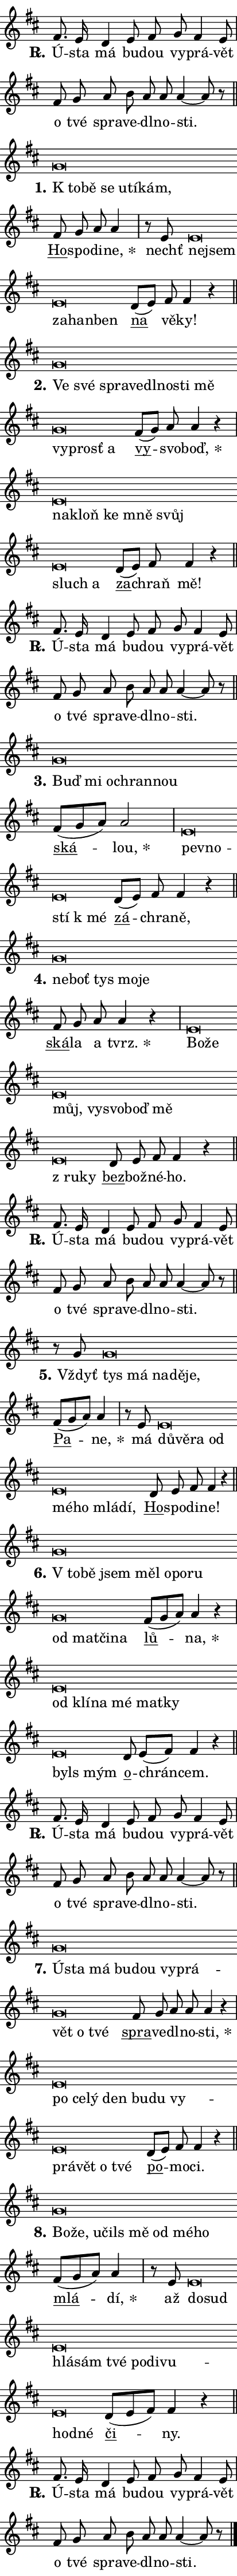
\version "2.22.1"
\header { tagline = "" }
\paper {
  indent = 0\cm
  top-margin = 0\cm
  right-margin = 0\cm
  bottom-margin = 0\cm
  left-margin = 0\cm
  paper-width = 7\cm
  page-breaking = #ly:one-page-breaking
  system-system-spacing.basic-distance = #11
  score-system-spacing.basic-distance = #11.3
  ragged-last = ##f
}


%% Author: Thomas Morley
%% https://lists.gnu.org/archive/html/lilypond-user/2020-05/msg00002.html
#(define (line-position grob)
"Returns position of @var[grob} in current system:
   @code{'start}, if at first time-step
   @code{'end}, if at last time-step
   @code{'middle} otherwise
"
  (let* ((col (ly:item-get-column grob))
         (ln (ly:grob-object col 'left-neighbor))
         (rn (ly:grob-object col 'right-neighbor))
         (col-to-check-left (if (ly:grob? ln) ln col))
         (col-to-check-right (if (ly:grob? rn) rn col))
         (break-dir-left
           (and
             (ly:grob-property col-to-check-left 'non-musical #f)
             (ly:item-break-dir col-to-check-left)))
         (break-dir-right
           (and
             (ly:grob-property col-to-check-right 'non-musical #f)
             (ly:item-break-dir col-to-check-right))))
        (cond ((eqv? 1 break-dir-left) 'start)
              ((eqv? -1 break-dir-right) 'end)
              (else 'middle))))

#(define (tranparent-at-line-position vctor)
  (lambda (grob)
  "Relying on @code{line-position} select the relevant enry from @var{vctor}.
Used to determine transparency,"
    (case (line-position grob)
      ((end) (not (vector-ref vctor 0)))
      ((middle) (not (vector-ref vctor 1)))
      ((start) (not (vector-ref vctor 2))))))

noteHeadBreakVisibility =
#(define-music-function (break-visibility)(vector?)
"Makes @code{NoteHead}s transparent relying on @var{break-visibility}"
#{
  \override NoteHead.transparent =
    #(tranparent-at-line-position break-visibility)
#})

#(define delete-ledgers-for-transparent-note-heads
  (lambda (grob)
    "Reads whether a @code{NoteHead} is transparent.
If so this @code{NoteHead} is removed from @code{'note-heads} from
@var{grob}, which is supposed to be @code{LedgerLineSpanner}.
As a result ledgers are not printed for this @code{NoteHead}"
    (let* ((nhds-array (ly:grob-object grob 'note-heads))
           (nhds-list
             (if (ly:grob-array? nhds-array)
                 (ly:grob-array->list nhds-array)
                 '()))
           ;; Relies on the transparent-property being done before
           ;; Staff.LedgerLineSpanner.after-line-breaking is executed.
           ;; This is fragile ...
           (to-keep
             (remove
               (lambda (nhd)
                 (ly:grob-property nhd 'transparent #f))
               nhds-list)))
      ;; TODO find a better method to iterate over grob-arrays, similiar
      ;; to filter/remove etc for lists
      ;; For now rebuilt from scratch
      (set! (ly:grob-object grob 'note-heads)  '())
      (for-each
        (lambda (nhd)
          (ly:pointer-group-interface::add-grob grob 'note-heads nhd))
        to-keep))))

hideNotes = {
  \noteHeadBreakVisibility #begin-of-line-visible
}
unHideNotes = {
  \noteHeadBreakVisibility #all-visible
}

% work-around for resetting accidentals
% https://lilypond.org/doc/v2.23/Documentation/notation/displaying-rhythms#unmetered-music
cadenzaMeasure = {
  \cadenzaOff
  \partial 1024 s1024
  \cadenzaOn
}

#(define-markup-command (accent layout props text) (markup?)
  "Underline accented syllable"
  (interpret-markup layout props
    #{\markup \override #'(offset . 4.3) \underline { #text }#}))

responsum = \markup \concat {
  "R" \hspace #-1.05 \path #0.1 #'((moveto 0 0.07) (lineto 0.9 0.8)) \hspace #0.05 "."
}

\layout {
    \context {
        \Staff
        \remove "Time_signature_engraver"
        \override LedgerLineSpanner.after-line-breaking = #delete-ledgers-for-transparent-note-heads
    }
    \context {
        \Voice {
            \override NoteHead.output-attributes = #'((class . "notehead"))
            \override Hairpin.height = #0.55
        }
    }
    \context {
        \Lyrics {
            \override StanzaNumber.output-attributes = #'((class . "stanzanumber"))
            \override LyricSpace.minimum-distance = #0.9
            \override LyricText.font-name = #"TeX Gyre Schola"
            \override LyricText.font-size = 1
            \override StanzaNumber.font-name = #"TeX Gyre Schola Bold"
            \override StanzaNumber.font-size = 1
        }
    }
}

% magnetic-lyrics.ily
%
%   written by
%     Jean Abou Samra <jean@abou-samra.fr>
%     Werner Lemberg <wl@gnu.org>
%
%   adapted by
%     Jiri Hon <jiri.hon@gmail.com>
%
% Version 2022-Apr-15

% https://www.mail-archive.com/lilypond-user@gnu.org/msg149350.html

#(define (Left_hyphen_pointer_engraver context)
   "Collect syllable-hyphen-syllable occurrences in lyrics and store
them in properties.  This engraver only looks to the left.  For
example, if the lyrics input is @code{foo -- bar}, it does the
following.

@itemize @bullet
@item
Set the @code{text} property of the @code{LyricHyphen} grob between
@q{foo} and @q{bar} to @code{foo}.

@item
Set the @code{left-hyphen} property of the @code{LyricText} grob with
text @q{foo} to the @code{LyricHyphen} grob between @q{foo} and
@q{bar}.
@end itemize

Use this auxiliary engraver in combination with the
@code{lyric-@/text::@/apply-@/magnetic-@/offset!} hook."
   (let ((hyphen #f)
         (text #f))
     (make-engraver
      (acknowledgers
       ((lyric-syllable-interface engraver grob source-engraver)
        (set! text grob)))
      (end-acknowledgers
       ((lyric-hyphen-interface engraver grob source-engraver)
        ;(when (not (grob::has-interface grob 'lyric-space-interface))
          (set! hyphen grob)));)
      ((stop-translation-timestep engraver)
       (when (and text hyphen)
         (ly:grob-set-object! text 'left-hyphen hyphen))
       (set! text #f)
       (set! hyphen #f)))))

#(define (lyric-text::apply-magnetic-offset! grob)
   "If the space between two syllables is less than the value in
property @code{LyricText@/.details@/.squash-threshold}, move the right
syllable to the left so that it gets concatenated with the left
syllable.

Use this function as a hook for
@code{LyricText@/.after-@/line-@/breaking} if the
@code{Left_@/hyphen_@/pointer_@/engraver} is active."
   (let ((hyphen (ly:grob-object grob 'left-hyphen #f)))
     (when hyphen
       (let ((left-text (ly:spanner-bound hyphen LEFT)))
         (when (grob::has-interface left-text 'lyric-syllable-interface)
           (let* ((common (ly:grob-common-refpoint grob left-text X))
                  (this-x-ext (ly:grob-extent grob common X))
                  (left-x-ext
                   (begin
                     ;; Trigger magnetism for left-text.
                     (ly:grob-property left-text 'after-line-breaking)
                     (ly:grob-extent left-text common X)))
                  ;; `delta` is the gap width between two syllables.
                  (delta (- (interval-start this-x-ext)
                            (interval-end left-x-ext)))
                  (details (ly:grob-property grob 'details))
                  (threshold (assoc-get 'squash-threshold details 0.2)))
             (when (< delta threshold)
               (let* (;; We have to manipulate the input text so that
                      ;; ligatures crossing syllable boundaries are not
                      ;; disabled.  For languages based on the Latin
                      ;; script this is essentially a beautification.
                      ;; However, for non-Western scripts it can be a
                      ;; necessity.
                      (lt (ly:grob-property left-text 'text))
                      (rt (ly:grob-property grob 'text))
                      (is-space (grob::has-interface hyphen 'lyric-space-interface))
                      (space (if is-space " " ""))
                      (space-markup (grob-interpret-markup grob " "))
                      (space-size (interval-length (ly:stencil-extent space-markup X)))
                      (extra-delta (if is-space space-size 0))
                      ;; Append new syllable.
                      (ltrt-space (if (and (string? lt) (string? rt))
                                (string-append lt space rt)
                                (make-concat-markup (list lt space rt))))
                      ;; Right-align `ltrt` to the right side.
                      (ltrt-space-markup (grob-interpret-markup
                               grob
                               (make-translate-markup
                                (cons (interval-length this-x-ext) 0)
                                (make-right-align-markup ltrt-space)))))
                 (begin
                   ;; Don't print `left-text`.
                   (ly:grob-set-property! left-text 'stencil #f)
                   ;; Set text and stencil (which holds all collected
                   ;; syllables so far) and shift it to the left.
                   (ly:grob-set-property! grob 'text ltrt-space)
                   (ly:grob-set-property! grob 'stencil ltrt-space-markup)
                   (ly:grob-translate-axis! grob (- (- delta extra-delta)) X))))))))))


#(define (lyric-hyphen::displace-bounds-first grob)
   ;; Make very sure this callback isn't triggered too early.
   (let ((left (ly:spanner-bound grob LEFT))
         (right (ly:spanner-bound grob RIGHT)))
     (ly:grob-property left 'after-line-breaking)
     (ly:grob-property right 'after-line-breaking)
     (ly:lyric-hyphen::print grob)))

squashThreshold = #0.4

\layout {
  \context {
    \Lyrics
    \consists #Left_hyphen_pointer_engraver
    \override LyricText.after-line-breaking =
      #lyric-text::apply-magnetic-offset!
    \override LyricHyphen.stencil = #lyric-hyphen::displace-bounds-first
    \override LyricText.details.squash-threshold = \squashThreshold
    \override LyricHyphen.minimum-distance = 0
    \override LyricHyphen.minimum-length = \squashThreshold
  }
}

squash = \override LyricText.details.squash-threshold = 9999
unSquash = \override LyricText.details.squash-threshold = \squashThreshold

left = \override LyricText.self-alignment-X = #LEFT
unLeft = \revert LyricText.self-alignment-X

starOffset = #(lambda (grob) 
                (let ((x_offset (ly:self-alignment-interface::aligned-on-x-parent grob)))
                  (if (= x_offset 0) 0 (+ x_offset 1.2))))

star = #(define-music-function (syllable)(string?)
"Append star separator at the end of a syllable"
#{
  \once \override LyricText.X-offset = #starOffset
  \lyricmode { \markup {
    #syllable
    \override #'((font-name . "TeX Gyre Schola Bold")) \hspace #0.2 \lower #0.65 \larger "*"
  } }
#})

starAccent = #(define-music-function (syllable)(string?)
"Append star separator at the end of a syllable and make accent"
#{
  \once \override LyricText.X-offset = #starOffset
  \lyricmode { \markup {
    \accent #syllable
    \override #'((font-name . "TeX Gyre Schola Bold")) \hspace #0.2 \lower #0.65 \larger "*"
  } }
#})

breath = #(define-music-function (syllable)(string?)
"Append breathing indicator at the end of a syllable"
#{
  \lyricmode { \markup { #syllable "+" } }
#})

optionalBreath = #(define-music-function (syllable)(string?)
"Append optional breathing indicator at the end of a syllable"
#{
  \lyricmode { \markup { #syllable "(+)" } }
#})


\score {
    <<
        \new Voice = "melody" { \cadenzaOn \key d \major \relative { fis'8. e16 d4 \bar "" e8 fis \bar "" g fis4 e8 \cadenzaMeasure \bar "|" fis g \bar "" a b \bar "" a a a4~ a8 r \cadenzaMeasure \bar "||" \break } }
        \new Lyrics \lyricsto "melody" { \lyricmode { \set stanza = \responsum
Ú -- sta má bu -- dou vy -- prá -- vět o tvé spra -- ve -- dl -- no -- sti. } }
    >>
    \layout {}
}

\score {
    <<
        \new Voice = "melody" { \cadenzaOn \key d \major \relative { g'\breve*1/16 \hideNotes \breve*1/16 \bar "" \breve*1/16 \bar "" \breve*1/16 \bar "" \breve*1/16 \breve*1/16 \bar "" \unHideNotes \bar "" fis8 g a a4 \cadenzaMeasure \bar "|" r8 e8 e\breve*1/16 \hideNotes \breve*1/16 \bar "" \breve*1/16 \bar "" \breve*1/16 \breve*1/16 \bar "" \unHideNotes \bar "" d8[( e)] fis fis4 r \cadenzaMeasure \bar "||" \break } }
        \new Lyrics \lyricsto "melody" { \lyricmode { \set stanza = "1."
\left "K to" -- \squash bě se u -- tí -- kám, \unLeft \unSquash \markup \accent Ho -- spo -- di -- \star ne, nechť \left nej -- \squash sem za -- han -- ben \unLeft \unSquash \markup \accent na vě -- ky! } }
    >>
    \layout {}
}

\score {
    <<
        \new Voice = "melody" { \cadenzaOn \key d \major \relative { g'\breve*1/16 \hideNotes \breve*1/16 \bar "" \breve*1/16 \bar "" \breve*1/16 \bar "" \breve*1/16 \bar "" \breve*1/16 \bar "" \breve*1/16 \bar "" \breve*1/16 \bar "" \breve*1/16 \bar "" \breve*1/16 \breve*1/16 \bar "" \unHideNotes \bar "" fis8[( g)] a a4 r \cadenzaMeasure \bar "|" e\breve*1/16 \hideNotes \breve*1/16 \bar "" \breve*1/16 \bar "" \breve*1/16 \bar "" \breve*1/16 \bar "" \breve*1/16 \breve*1/16 \bar "" \unHideNotes \bar "" d8[( e)] fis fis4 r \cadenzaMeasure \bar "||" \break } }
        \new Lyrics \lyricsto "melody" { \lyricmode { \set stanza = "2."
\left Ve \squash své spra -- ve -- dl -- no -- sti mě vy -- prosť a \unLeft \unSquash \markup \accent vy -- svo -- \star boď, \left na -- \squash kloň ke mně svůj sluch a \unLeft \unSquash \markup \accent za -- chraň mě! } }
    >>
    \layout {}
}

\score {
    <<
        \new Voice = "melody" { \cadenzaOn \key d \major \relative { fis'8. e16 d4 \bar "" e8 fis \bar "" g fis4 e8 \cadenzaMeasure \bar "|" fis g \bar "" a b \bar "" a a a4~ a8 r \cadenzaMeasure \bar "||" \break } }
        \new Lyrics \lyricsto "melody" { \lyricmode { \set stanza = \responsum
Ú -- sta má bu -- dou vy -- prá -- vět o tvé spra -- ve -- dl -- no -- sti. } }
    >>
    \layout {}
}

\score {
    <<
        \new Voice = "melody" { \cadenzaOn \key d \major \relative { g'\breve*1/16 \hideNotes \breve*1/16 \bar "" \breve*1/16 \bar "" \breve*1/16 \breve*1/16 \bar "" \unHideNotes \bar "" fis8[( g a)] a2 \cadenzaMeasure \bar "|" e\breve*1/16 \hideNotes \breve*1/16 \bar "" \breve*1/16 \breve*1/16 \bar "" \unHideNotes \bar "" d8[( e)] fis fis4 r \cadenzaMeasure \bar "||" \break } }
        \new Lyrics \lyricsto "melody" { \lyricmode { \set stanza = "3."
\left Buď \squash mi o -- chran -- nou \unLeft \unSquash \markup \accent ská -- \star lou, \left pev -- \squash no -- stí "k mé" \unLeft \unSquash \markup \accent zá -- chra -- ně, } }
    >>
    \layout {}
}

\score {
    <<
        \new Voice = "melody" { \cadenzaOn \key d \major \relative { g'\breve*1/16 \hideNotes \breve*1/16 \bar "" \breve*1/16 \bar "" \breve*1/16 \breve*1/16 \bar "" \unHideNotes \bar "" fis8 g a a4 r \cadenzaMeasure \bar "|" e\breve*1/16 \hideNotes \breve*1/16 \bar "" \breve*1/16 \bar "" \breve*1/16 \bar "" \breve*1/16 \bar "" \breve*1/16 \bar "" \breve*1/16 \bar "" \breve*1/16 \breve*1/16 \bar "" \unHideNotes \bar "" d8 e fis fis4 r \cadenzaMeasure \bar "||" \break } }
        \new Lyrics \lyricsto "melody" { \lyricmode { \set stanza = "4."
\left ne -- \squash boť tys mo -- je \unLeft \unSquash \markup \accent ská -- la a \star tvrz. \left Bo -- \squash že můj, vy -- svo -- boď mě "z ru" -- ky \unLeft \unSquash \markup \accent bez -- bož -- né -- ho. } }
    >>
    \layout {}
}

\score {
    <<
        \new Voice = "melody" { \cadenzaOn \key d \major \relative { fis'8. e16 d4 \bar "" e8 fis \bar "" g fis4 e8 \cadenzaMeasure \bar "|" fis g \bar "" a b \bar "" a a a4~ a8 r \cadenzaMeasure \bar "||" \break } }
        \new Lyrics \lyricsto "melody" { \lyricmode { \set stanza = \responsum
Ú -- sta má bu -- dou vy -- prá -- vět o tvé spra -- ve -- dl -- no -- sti. } }
    >>
    \layout {}
}

\score {
    <<
        \new Voice = "melody" { \cadenzaOn \key d \major \relative { r8 g'8 g\breve*1/16 \hideNotes \breve*1/16 \bar "" \breve*1/16 \bar "" \breve*1/16 \breve*1/16 \bar "" \unHideNotes \bar "" fis8[( g a)] a4 \cadenzaMeasure \bar "|" r8 e8 e\breve*1/16 \hideNotes \breve*1/16 \bar "" \breve*1/16 \bar "" \breve*1/16 \bar "" \breve*1/16 \bar "" \breve*1/16 \bar "" \breve*1/16 \breve*1/16 \bar "" \unHideNotes \bar "" d8 e fis fis4 r \cadenzaMeasure \bar "||" \break } }
        \new Lyrics \lyricsto "melody" { \lyricmode { \set stanza = "5."
Vždyť \left tys \squash má na -- dě -- je, \unLeft \unSquash \markup \accent Pa -- \star ne, má \left dů -- \squash vě -- ra od mé -- ho mlá -- dí, \unLeft \unSquash \markup \accent Ho -- spo -- di -- ne! } }
    >>
    \layout {}
}

\score {
    <<
        \new Voice = "melody" { \cadenzaOn \key d \major \relative { g'\breve*1/16 \hideNotes \breve*1/16 \bar "" \breve*1/16 \bar "" \breve*1/16 \bar "" \breve*1/16 \bar "" \breve*1/16 \bar "" \breve*1/16 \bar "" \breve*1/16 \bar "" \breve*1/16 \bar "" \breve*1/16 \breve*1/16 \bar "" \unHideNotes \bar "" fis8[( g a)] a4 r \cadenzaMeasure \bar "|" e\breve*1/16 \hideNotes \breve*1/16 \bar "" \breve*1/16 \bar "" \breve*1/16 \bar "" \breve*1/16 \bar "" \breve*1/16 \bar "" \breve*1/16 \breve*1/16 \bar "" \unHideNotes \bar "" d8 e[( fis)] fis4 r \cadenzaMeasure \bar "||" \break } }
        \new Lyrics \lyricsto "melody" { \lyricmode { \set stanza = "6."
\left "V to" -- \squash bě jsem měl o -- po -- ru od mat -- či -- na \unLeft \unSquash \markup \accent lů -- \star na, \left od \squash klí -- na mé mat -- ky byls mým \unLeft \unSquash \markup \accent o -- chrán -- cem. } }
    >>
    \layout {}
}

\score {
    <<
        \new Voice = "melody" { \cadenzaOn \key d \major \relative { fis'8. e16 d4 \bar "" e8 fis \bar "" g fis4 e8 \cadenzaMeasure \bar "|" fis g \bar "" a b \bar "" a a a4~ a8 r \cadenzaMeasure \bar "||" \break } }
        \new Lyrics \lyricsto "melody" { \lyricmode { \set stanza = \responsum
Ú -- sta má bu -- dou vy -- prá -- vět o tvé spra -- ve -- dl -- no -- sti. } }
    >>
    \layout {}
}

\score {
    <<
        \new Voice = "melody" { \cadenzaOn \key d \major \relative { g'\breve*1/16 \hideNotes \breve*1/16 \bar "" \breve*1/16 \bar "" \breve*1/16 \bar "" \breve*1/16 \bar "" \breve*1/16 \bar "" \breve*1/16 \bar "" \breve*1/16 \bar "" \breve*1/16 \breve*1/16 \bar "" \unHideNotes \bar "" fis8 g a a a4 r \cadenzaMeasure \bar "|" e\breve*1/16 \hideNotes \breve*1/16 \bar "" \breve*1/16 \bar "" \breve*1/16 \bar "" \breve*1/16 \bar "" \breve*1/16 \bar "" \breve*1/16 \bar "" \breve*1/16 \bar "" \breve*1/16 \bar "" \breve*1/16 \breve*1/16 \bar "" \unHideNotes \bar "" d8[( e)] fis fis4 r \cadenzaMeasure \bar "||" \break } }
        \new Lyrics \lyricsto "melody" { \lyricmode { \set stanza = "7."
\left Ú -- \squash sta má bu -- dou vy -- prá -- vět o tvé \unLeft \unSquash \markup \accent spra -- ve -- dl -- no -- \star sti, \left po \squash ce -- lý den bu -- du vy -- prá -- vět o tvé \unLeft \unSquash \markup \accent po -- mo -- ci. } }
    >>
    \layout {}
}

\score {
    <<
        \new Voice = "melody" { \cadenzaOn \key d \major \relative { g'\breve*1/16 \hideNotes \breve*1/16 \bar "" \breve*1/16 \bar "" \breve*1/16 \bar "" \breve*1/16 \bar "" \breve*1/16 \bar "" \breve*1/16 \breve*1/16 \bar "" \unHideNotes \bar "" fis8[( g a)] a4 \cadenzaMeasure \bar "|" r8 e8 e\breve*1/16 \hideNotes \breve*1/16 \bar "" \breve*1/16 \bar "" \breve*1/16 \bar "" \breve*1/16 \bar "" \breve*1/16 \bar "" \breve*1/16 \bar "" \breve*1/16 \bar "" \breve*1/16 \breve*1/16 \bar "" \unHideNotes \bar "" d8[( e fis)] fis4 r \cadenzaMeasure \bar "||" \break } }
        \new Lyrics \lyricsto "melody" { \lyricmode { \set stanza = "8."
\left Bo -- \squash že, u -- čils mě od mé -- ho \unLeft \unSquash \markup \accent mlá -- \star dí, až \left do -- \squash sud hlá -- sám tvé po -- di -- vu -- hod -- né \unLeft \unSquash \markup \accent či -- ny. } }
    >>
    \layout {}
}

\score {
    <<
        \new Voice = "melody" { \cadenzaOn \key d \major \relative { fis'8. e16 d4 \bar "" e8 fis \bar "" g fis4 e8 \cadenzaMeasure \bar "|" fis g \bar "" a b \bar "" a a a4~ a8 r \cadenzaMeasure \bar "||" \break } \bar "|." }
        \new Lyrics \lyricsto "melody" { \lyricmode { \set stanza = \responsum
Ú -- sta má bu -- dou vy -- prá -- vět o tvé spra -- ve -- dl -- no -- sti. } }
    >>
    \layout {}
}
